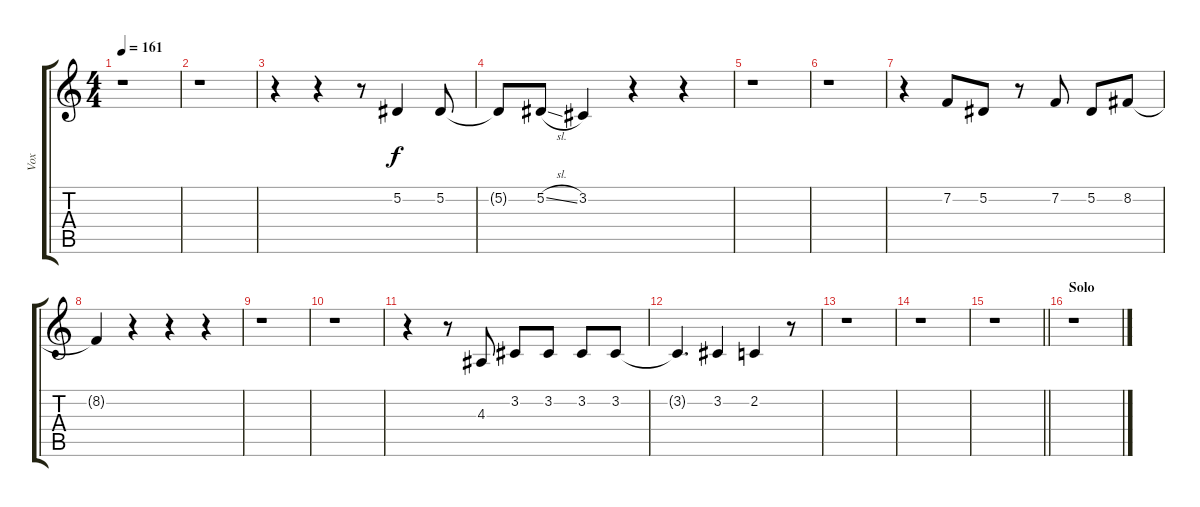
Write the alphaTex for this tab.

\track ("Vox" "Vox") {instrument lead2sawtooth}
\staff {score tabs}
\tuning (Eb4 Bb3 Gb3 Db3 Ab2 Eb2) {hide}
\ts (4 4)
\tempo 161
\clef g2
\ks c
r.1{dy f} |
r.1 |
r.4 r.4 r.8 5.2.4 5.2.8 |
5.2{t}.8 5.2{sl}.8 3.2.4 r.4 r.4 |
r.1 |
r.1 |
r.4 7.2.8 5.2.8 r.8 7.2.8 5.2.8 8.2.8 |
8.2{t}.4 r.4 r.4 r.4 |
r.1 |
r.1 |
r.4 r.8 4.3.8 3.2.8 3.2.8 3.2.8 3.2.8 |
3.2{t}.4{d} 3.2.4 2.2.4 r.8 |
r.1 |
r.1 |
\barLineRight lightlight
r.1 |
\section ("" "Solo")
r.1
